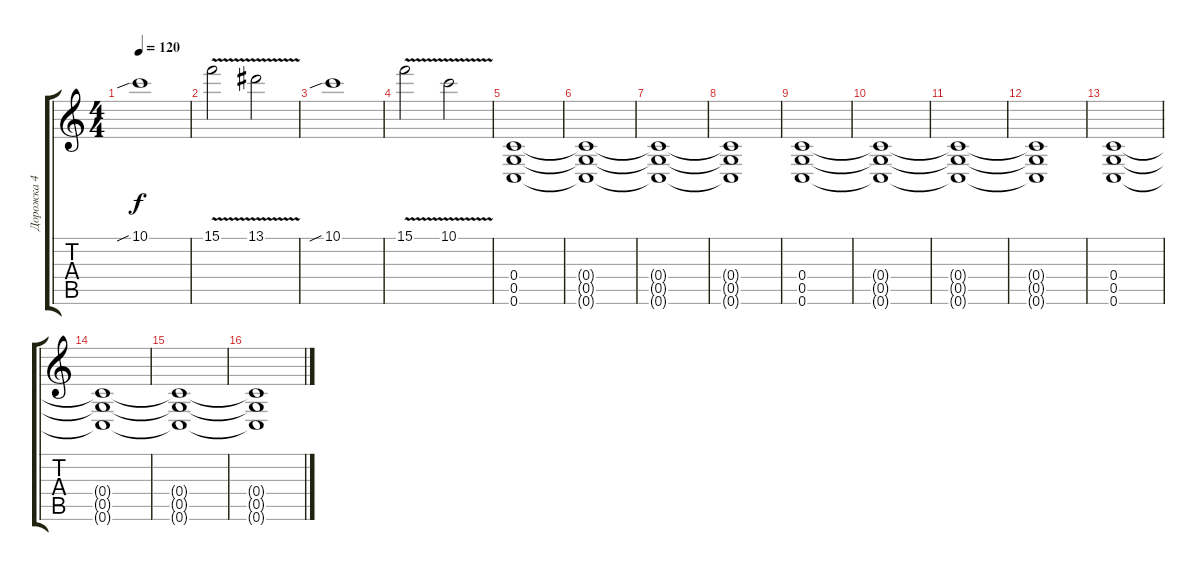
\track ("Дорожка 4" "Дорожка 4") {instrument distortionguitar}
\staff {score tabs}
\tuning (D4 A3 F3 C3 G2 C2) {hide}
\ts (4 4)
\tempo 120
\clef g2
\ks c
10.1{sib}.1{dy f} |
15.1{v}.2 13.1{v}.2 |
10.1{sib}.1 |
15.1{v}.2 10.1{v}.2 |
(0.4 0.5 0.6).1 |
(0.4{t} 0.5{t} 0.6{t}).1 |
(0.4{t} 0.5{t} 0.6{t}).1 |
(0.4{t} 0.5{t} 0.6{t}).1 |
(0.4 0.5 0.6).1 |
(0.4{t} 0.5{t} 0.6{t}).1 |
(0.4{t} 0.5{t} 0.6{t}).1 |
(0.4{t} 0.5{t} 0.6{t}).1 |
(0.4 0.5 0.6).1 |
(0.4{t} 0.5{t} 0.6{t}).1 |
(0.4{t} 0.5{t} 0.6{t}).1 |
(0.4{t} 0.5{t} 0.6{t}).1
